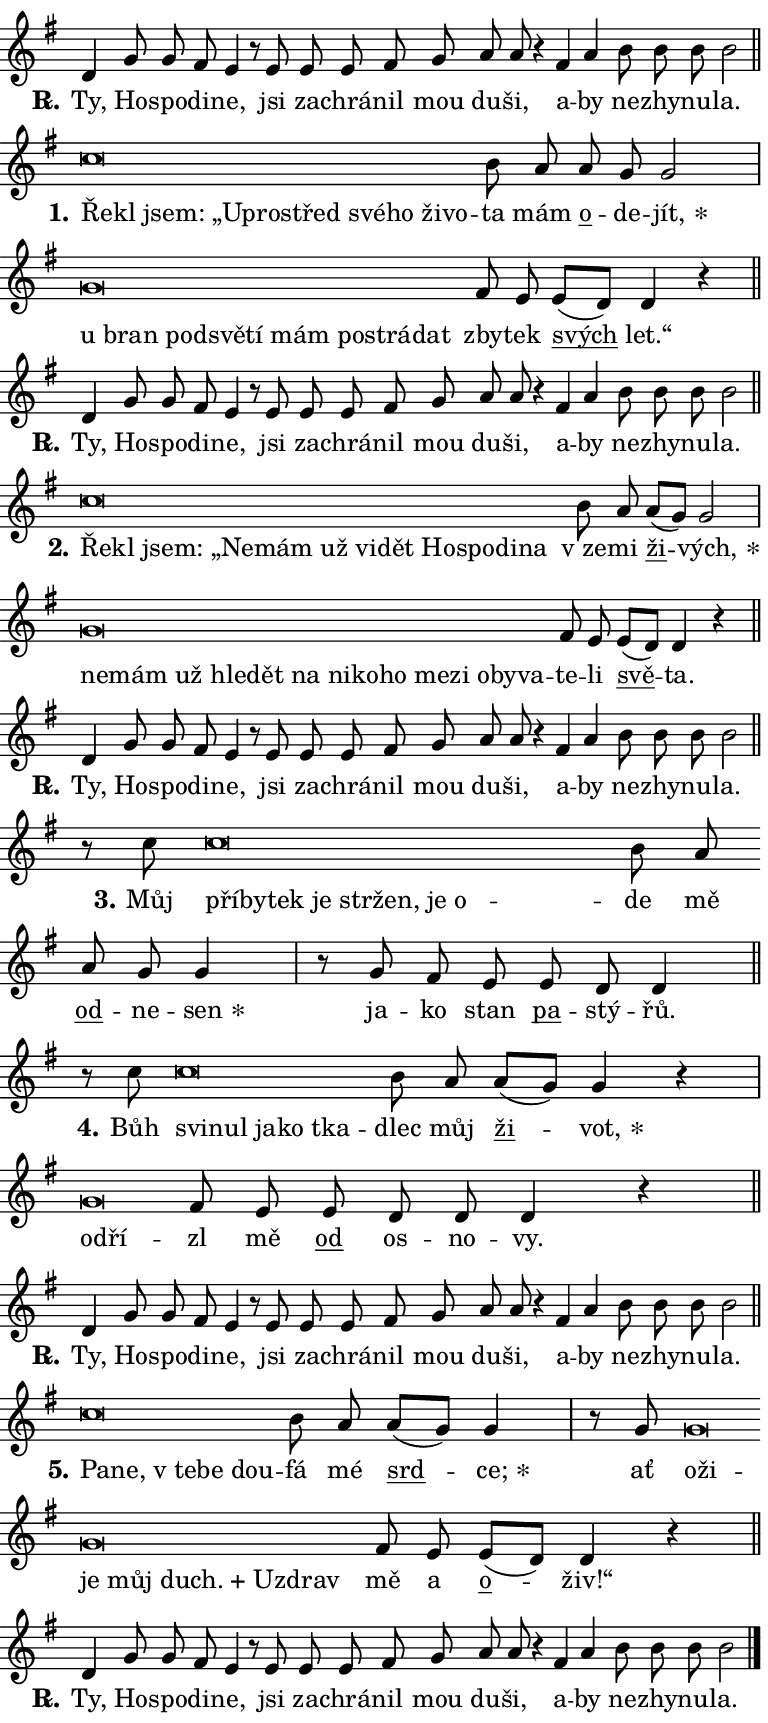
\version "2.24.0"
\header { tagline = "" }
\paper {
  indent = 0\cm
  top-margin = 0\cm
  right-margin = 0.13\cm % to fit lyric hyphens
  bottom-margin = 0\cm
  left-margin = 0\cm
  paper-width = 13\cm
  page-breaking = #ly:one-page-breaking
  system-system-spacing.basic-distance = #11
  score-system-spacing.basic-distance = #11
  ragged-last = ##f
}


%% Author: Thomas Morley
%% https://lists.gnu.org/archive/html/lilypond-user/2020-05/msg00002.html
#(define (line-position grob)
"Returns position of @var[grob} in current system:
   @code{'start}, if at first time-step
   @code{'end}, if at last time-step
   @code{'middle} otherwise
"
  (let* ((col (ly:item-get-column grob))
         (ln (ly:grob-object col 'left-neighbor))
         (rn (ly:grob-object col 'right-neighbor))
         (col-to-check-left (if (ly:grob? ln) ln col))
         (col-to-check-right (if (ly:grob? rn) rn col))
         (break-dir-left
           (and
             (ly:grob-property col-to-check-left 'non-musical #f)
             (ly:item-break-dir col-to-check-left)))
         (break-dir-right
           (and
             (ly:grob-property col-to-check-right 'non-musical #f)
             (ly:item-break-dir col-to-check-right))))
        (cond ((eqv? 1 break-dir-left) 'start)
              ((eqv? -1 break-dir-right) 'end)
              (else 'middle))))

#(define (tranparent-at-line-position vctor)
  (lambda (grob)
  "Relying on @code{line-position} select the relevant enry from @var{vctor}.
Used to determine transparency,"
    (case (line-position grob)
      ((end) (not (vector-ref vctor 0)))
      ((middle) (not (vector-ref vctor 1)))
      ((start) (not (vector-ref vctor 2))))))

noteHeadBreakVisibility =
#(define-music-function (break-visibility)(vector?)
"Makes @code{NoteHead}s transparent relying on @var{break-visibility}"
#{
  \override NoteHead.transparent =
    #(tranparent-at-line-position break-visibility)
#})

#(define delete-ledgers-for-transparent-note-heads
  (lambda (grob)
    "Reads whether a @code{NoteHead} is transparent.
If so this @code{NoteHead} is removed from @code{'note-heads} from
@var{grob}, which is supposed to be @code{LedgerLineSpanner}.
As a result ledgers are not printed for this @code{NoteHead}"
    (let* ((nhds-array (ly:grob-object grob 'note-heads))
           (nhds-list
             (if (ly:grob-array? nhds-array)
                 (ly:grob-array->list nhds-array)
                 '()))
           ;; Relies on the transparent-property being done before
           ;; Staff.LedgerLineSpanner.after-line-breaking is executed.
           ;; This is fragile ...
           (to-keep
             (remove
               (lambda (nhd)
                 (ly:grob-property nhd 'transparent #f))
               nhds-list)))
      ;; TODO find a better method to iterate over grob-arrays, similiar
      ;; to filter/remove etc for lists
      ;; For now rebuilt from scratch
      (set! (ly:grob-object grob 'note-heads)  '())
      (for-each
        (lambda (nhd)
          (ly:pointer-group-interface::add-grob grob 'note-heads nhd))
        to-keep))))

squashNotes = {
  \override NoteHead.X-extent = #'(-0.2 . 0.2)
  \override NoteHead.Y-extent = #'(-0.75 . 0)
  \override NoteHead.stencil =
    #(lambda (grob)
       (let ((pos (ly:grob-property grob 'staff-position)))
         (begin
           (if (< pos -7) (display "ERROR: Lower brevis then expected\n") (display ""))
           (if (<= pos -6) ly:text-interface::print ly:note-head::print))))
}
unSquashNotes = {
  \revert NoteHead.X-extent
  \revert NoteHead.Y-extent
  \revert NoteHead.stencil
}

hideNotes = \noteHeadBreakVisibility #begin-of-line-visible
unHideNotes = \noteHeadBreakVisibility #all-visible

% work-around for resetting accidentals
% https://lilypond.org/doc/v2.23/Documentation/notation/displaying-rhythms#unmetered-music
cadenzaMeasure = {
  \cadenzaOff
  \partial 1024 s1024
  \cadenzaOn
}

#(define-markup-command (accent layout props text) (markup?)
  "Underline accented syllable"
  (interpret-markup layout props
    #{\markup \override #'(offset . 4.3) \underline { #text }#}))

responsum = \markup \concat {
  "R" \hspace #-1.05 \path #0.1 #'((moveto 0 0.07) (lineto 0.9 0.8)) \hspace #0.05 "."
}

spaceSize = #0.6828661417322834 % exact space size for TeX Gyre Schola

\layout {
  \context {
    \Staff
    \remove "Time_signature_engraver"
    \override LedgerLineSpanner.after-line-breaking = #delete-ledgers-for-transparent-note-heads
  }
  \context {
    \Lyrics {
      \override LyricSpace.minimum-distance = \spaceSize
      \override LyricText.font-name = #"TeX Gyre Schola"
      \override LyricText.font-size = 1
      \override StanzaNumber.font-name = #"TeX Gyre Schola Bold"
      \override StanzaNumber.font-size = 1
    }
  }
  \context {
    \Score 
    \override NoteHead.text =
      #(lambda (grob) 
        (let ((pos (ly:grob-property grob 'staff-position)))
          #{\markup {
            \combine
              \halign #-0.55 \raise #(if (= pos -6) 0 0.5) \override #'(thickness . 2) \draw-line #'(3.2 . 0)
              \musicglyph "noteheads.sM1"
          }#}))
  }
}

% magnetic-lyrics.ily
%
%   written by
%     Jean Abou Samra <jean@abou-samra.fr>
%     Werner Lemberg <wl@gnu.org>
%
%   adapted by
%     Jiri Hon <jiri.hon@gmail.com>
%
% Version 2022-Apr-15

% https://www.mail-archive.com/lilypond-user@gnu.org/msg149350.html

#(define (Left_hyphen_pointer_engraver context)
   "Collect syllable-hyphen-syllable occurrences in lyrics and store
them in properties.  This engraver only looks to the left.  For
example, if the lyrics input is @code{foo -- bar}, it does the
following.

@itemize @bullet
@item
Set the @code{text} property of the @code{LyricHyphen} grob between
@q{foo} and @q{bar} to @code{foo}.

@item
Set the @code{left-hyphen} property of the @code{LyricText} grob with
text @q{foo} to the @code{LyricHyphen} grob between @q{foo} and
@q{bar}.
@end itemize

Use this auxiliary engraver in combination with the
@code{lyric-@/text::@/apply-@/magnetic-@/offset!} hook."
   (let ((hyphen #f)
         (text #f))
     (make-engraver
      (acknowledgers
       ((lyric-syllable-interface engraver grob source-engraver)
        (set! text grob)))
      (end-acknowledgers
       ((lyric-hyphen-interface engraver grob source-engraver)
        ;(when (not (grob::has-interface grob 'lyric-space-interface))
          (set! hyphen grob)));)
      ((stop-translation-timestep engraver)
       (when (and text hyphen)
         (ly:grob-set-object! text 'left-hyphen hyphen))
       (set! text #f)
       (set! hyphen #f)))))

#(define (lyric-text::apply-magnetic-offset! grob)
   "If the space between two syllables is less than the value in
property @code{LyricText@/.details@/.squash-threshold}, move the right
syllable to the left so that it gets concatenated with the left
syllable.

Use this function as a hook for
@code{LyricText@/.after-@/line-@/breaking} if the
@code{Left_@/hyphen_@/pointer_@/engraver} is active."
   (let ((hyphen (ly:grob-object grob 'left-hyphen #f)))
     (when hyphen
       (let ((left-text (ly:spanner-bound hyphen LEFT)))
         (when (grob::has-interface left-text 'lyric-syllable-interface)
           (let* ((common (ly:grob-common-refpoint grob left-text X))
                  (this-x-ext (ly:grob-extent grob common X))
                  (left-x-ext
                   (begin
                     ;; Trigger magnetism for left-text.
                     (ly:grob-property left-text 'after-line-breaking)
                     (ly:grob-extent left-text common X)))
                  ;; `delta` is the gap width between two syllables.
                  (delta (- (interval-start this-x-ext)
                            (interval-end left-x-ext)))
                  (details (ly:grob-property grob 'details))
                  (threshold (assoc-get 'squash-threshold details 0.2)))
             (when (< delta threshold)
               (let* (;; We have to manipulate the input text so that
                      ;; ligatures crossing syllable boundaries are not
                      ;; disabled.  For languages based on the Latin
                      ;; script this is essentially a beautification.
                      ;; However, for non-Western scripts it can be a
                      ;; necessity.
                      (lt (ly:grob-property left-text 'text))
                      (rt (ly:grob-property grob 'text))
                      (is-space (grob::has-interface hyphen 'lyric-space-interface))
                      (space (if is-space " " ""))
                      (extra-delta (if is-space spaceSize 0))
                      ;; Append new syllable.
                      (ltrt-space (if (and (string? lt) (string? rt))
                                (string-append lt space rt)
                                (make-concat-markup (list lt space rt))))
                      ;; Right-align `ltrt` to the right side.
                      (ltrt-space-markup (grob-interpret-markup
                               grob
                               (make-translate-markup
                                (cons (interval-length this-x-ext) 0)
                                (make-right-align-markup ltrt-space)))))
                 (begin
                   ;; Don't print `left-text`.
                   (ly:grob-set-property! left-text 'stencil #f)
                   ;; Set text and stencil (which holds all collected
                   ;; syllables so far) and shift it to the left.
                   (ly:grob-set-property! grob 'text ltrt-space)
                   (ly:grob-set-property! grob 'stencil ltrt-space-markup)
                   (ly:grob-translate-axis! grob (- (- delta extra-delta)) X))))))))))


#(define (lyric-hyphen::displace-bounds-first grob)
   ;; Make very sure this callback isn't triggered too early.
   (let ((left (ly:spanner-bound grob LEFT))
         (right (ly:spanner-bound grob RIGHT)))
     (ly:grob-property left 'after-line-breaking)
     (ly:grob-property right 'after-line-breaking)
     (ly:lyric-hyphen::print grob)))

squashThreshold = #0.4

\layout {
  \context {
    \Lyrics
    \consists #Left_hyphen_pointer_engraver
    \override LyricText.after-line-breaking =
      #lyric-text::apply-magnetic-offset!
    \override LyricHyphen.stencil = #lyric-hyphen::displace-bounds-first
    \override LyricText.details.squash-threshold = \squashThreshold
    \override LyricHyphen.minimum-distance = 0
    \override LyricHyphen.minimum-length = \squashThreshold
  }
}

squashText = \override LyricText.details.squash-threshold = 9999
unSquashText = \override LyricText.details.squash-threshold = \squashThreshold

leftText = \override LyricText.self-alignment-X = #LEFT
unLeftText = \revert LyricText.self-alignment-X

starOffset = #(lambda (grob) 
                (let ((x_offset (ly:self-alignment-interface::aligned-on-x-parent grob)))
                  (if (= x_offset 0) 0 (+ x_offset 1.2))))

star = #(define-music-function (syllable)(string?)
"Append star separator at the end of a syllable"
#{
  \once \override LyricText.X-offset = #starOffset
  \lyricmode { \markup {
    #syllable
    \override #'((font-name . "TeX Gyre Schola Bold")) \hspace #0.2 \lower #0.65 \larger "*"
  } }
#})

starAccent = #(define-music-function (syllable)(string?)
"Append star separator at the end of a syllable and make accent"
#{
  \once \override LyricText.X-offset = #starOffset
  \lyricmode { \markup {
    \accent #syllable
    \override #'((font-name . "TeX Gyre Schola Bold")) \hspace #0.2 \lower #0.65 \larger "*"
  } }
#})

breath = #(define-music-function (syllable)(string?)
"Append breathing indicator at the end of a syllable"
#{
  \lyricmode { \markup { #syllable "+" } }
#})

optionalBreath = #(define-music-function (syllable)(string?)
"Append optional breathing indicator at the end of a syllable"
#{
  \lyricmode { \markup { #syllable "(+)" } }
#})


\score {
    <<
        \new Voice = "melody" { \cadenzaOn \key g \major \relative { d'4 g8 g fis e4 r8 e8 \bar "" e e \bar "" fis g \bar "" a a r4 \bar "" fis a b8 b b b2 \cadenzaMeasure \bar "||" \break } }
        \new Lyrics \lyricsto "melody" { \lyricmode { \set stanza = \responsum
Ty, Ho -- spo -- di -- ne, jsi za -- chrá -- nil mou du -- ši, a -- by ne -- zhy -- nu -- la. } }
    >>
    \layout {}
}

\score {
    <<
        \new Voice = "melody" { \cadenzaOn \key g \major \relative { \squashNotes c''\breve*1/16 \hideNotes \breve*1/16 \bar "" \breve*1/16 \bar "" \breve*1/16 \bar "" \breve*1/16 \bar "" \breve*1/16 \bar "" \breve*1/16 \bar "" \breve*1/16 \bar "" \breve*1/16 \breve*1/16 \bar "" \unHideNotes \unSquashNotes b8 a \bar "" a g g2 \cadenzaMeasure \bar "|" \squashNotes g\breve*1/16 \hideNotes \breve*1/16 \bar "" \breve*1/16 \bar "" \breve*1/16 \bar "" \breve*1/16 \bar "" \breve*1/16 \bar "" \breve*1/16 \bar "" \breve*1/16 \breve*1/16 \bar "" \unHideNotes \unSquashNotes fis8 e \bar "" e[( d)] d4 r \cadenzaMeasure \bar "||" \break } }
        \new Lyrics \lyricsto "melody" { \lyricmode { \set stanza = "1."
\leftText Ře -- \squashText kl jsem: „U -- pro -- střed své -- ho ži -- vo -- \unLeftText \unSquashText ta mám \markup \accent o -- de -- \star jít, \leftText u \squashText bran pod -- svě -- tí mám po -- strá -- dat \unLeftText \unSquashText zby -- tek \markup \accent svých let.“ } }
    >>
    \layout {}
}

\score {
    <<
        \new Voice = "melody" { \cadenzaOn \key g \major \relative { d'4 g8 g fis e4 r8 e8 \bar "" e e \bar "" fis g \bar "" a a r4 \bar "" fis a b8 b b b2 \cadenzaMeasure \bar "||" \break } }
        \new Lyrics \lyricsto "melody" { \lyricmode { \set stanza = \responsum
Ty, Ho -- spo -- di -- ne, jsi za -- chrá -- nil mou du -- ši, a -- by ne -- zhy -- nu -- la. } }
    >>
    \layout {}
}

\score {
    <<
        \new Voice = "melody" { \cadenzaOn \key g \major \relative { \squashNotes c''\breve*1/16 \hideNotes \breve*1/16 \bar "" \breve*1/16 \bar "" \breve*1/16 \bar "" \breve*1/16 \bar "" \breve*1/16 \bar "" \breve*1/16 \bar "" \breve*1/16 \bar "" \breve*1/16 \bar "" \breve*1/16 \bar "" \breve*1/16 \breve*1/16 \bar "" \unHideNotes \unSquashNotes b8 a \bar "" a[( g)] g2 \cadenzaMeasure \bar "|" \squashNotes g\breve*1/16 \hideNotes \breve*1/16 \bar "" \breve*1/16 \bar "" \breve*1/16 \bar "" \breve*1/16 \bar "" \breve*1/16 \bar "" \breve*1/16 \bar "" \breve*1/16 \bar "" \breve*1/16 \bar "" \breve*1/16 \bar "" \breve*1/16 \bar "" \breve*1/16 \bar "" \breve*1/16 \breve*1/16 \bar "" \unHideNotes \unSquashNotes fis8 e \bar "" e[( d)] d4 r \cadenzaMeasure \bar "||" \break } }
        \new Lyrics \lyricsto "melody" { \lyricmode { \set stanza = "2."
\leftText Ře -- \squashText kl jsem: „Ne -- mám už vi -- dět Ho -- spo -- di -- na \unLeftText \unSquashText "v ze" -- mi \markup \accent ži -- \star vých, \leftText ne -- \squashText mám už hle -- dět na ni -- ko -- ho me -- zi o -- by -- va -- \unLeftText \unSquashText te -- li \markup \accent svě -- ta. } }
    >>
    \layout {}
}

\score {
    <<
        \new Voice = "melody" { \cadenzaOn \key g \major \relative { d'4 g8 g fis e4 r8 e8 \bar "" e e \bar "" fis g \bar "" a a r4 \bar "" fis a b8 b b b2 \cadenzaMeasure \bar "||" \break } }
        \new Lyrics \lyricsto "melody" { \lyricmode { \set stanza = \responsum
Ty, Ho -- spo -- di -- ne, jsi za -- chrá -- nil mou du -- ši, a -- by ne -- zhy -- nu -- la. } }
    >>
    \layout {}
}

\score {
    <<
        \new Voice = "melody" { \cadenzaOn \key g \major \relative { r8 c''8 \squashNotes c\breve*1/16 \hideNotes \breve*1/16 \bar "" \breve*1/16 \bar "" \breve*1/16 \bar "" \breve*1/16 \bar "" \breve*1/16 \bar "" \breve*1/16 \breve*1/16 \bar "" \unHideNotes \unSquashNotes b8 a \bar "" a g g4 \cadenzaMeasure \bar "|" r8 g fis8 e \bar "" e d d4 \cadenzaMeasure \bar "||" \break } }
        \new Lyrics \lyricsto "melody" { \lyricmode { \set stanza = "3."
Můj \leftText pří -- \squashText by -- tek je str -- žen, je o -- \unLeftText \unSquashText de mě \markup \accent od -- ne -- \star sen ja -- ko stan \markup \accent pa -- stý -- řů. } }
    >>
    \layout {}
}

\score {
    <<
        \new Voice = "melody" { \cadenzaOn \key g \major \relative { r8 c''8 \squashNotes c\breve*1/16 \hideNotes \breve*1/16 \bar "" \breve*1/16 \bar "" \breve*1/16 \breve*1/16 \bar "" \unHideNotes \unSquashNotes b8 a \bar "" a[( g)] g4 r \cadenzaMeasure \bar "|" \squashNotes g\breve*1/16 \hideNotes \breve*1/16 \bar "" \unHideNotes \unSquashNotes fis8 e \bar "" e d d d4 r \cadenzaMeasure \bar "||" \break } }
        \new Lyrics \lyricsto "melody" { \lyricmode { \set stanza = "4."
Bůh \leftText svi -- \squashText nul ja -- ko tka -- \unLeftText \unSquashText dlec můj \markup \accent ži -- \star vot, \leftText od -- \squashText ří -- \unLeftText \unSquashText zl mě \markup \accent od os -- no -- vy. } }
    >>
    \layout {}
}

\score {
    <<
        \new Voice = "melody" { \cadenzaOn \key g \major \relative { d'4 g8 g fis e4 r8 e8 \bar "" e e \bar "" fis g \bar "" a a r4 \bar "" fis a b8 b b b2 \cadenzaMeasure \bar "||" \break } }
        \new Lyrics \lyricsto "melody" { \lyricmode { \set stanza = \responsum
Ty, Ho -- spo -- di -- ne, jsi za -- chrá -- nil mou du -- ši, a -- by ne -- zhy -- nu -- la. } }
    >>
    \layout {}
}

\score {
    <<
        \new Voice = "melody" { \cadenzaOn \key g \major \relative { \squashNotes c''\breve*1/16 \hideNotes \breve*1/16 \bar "" \breve*1/16 \bar "" \breve*1/16 \breve*1/16 \bar "" \unHideNotes \unSquashNotes b8 a \bar "" a[( g)] g4 \cadenzaMeasure \bar "|" r8 g8 \squashNotes g\breve*1/16 \hideNotes \breve*1/16 \bar "" \breve*1/16 \bar "" \breve*1/16 \bar "" \breve*1/16 \bar "" \breve*1/16 \breve*1/16 \bar "" \unHideNotes \unSquashNotes fis8 e \bar "" e[( d)] d4 r \cadenzaMeasure \bar "||" \break } }
        \new Lyrics \lyricsto "melody" { \lyricmode { \set stanza = "5."
\leftText Pa -- \squashText ne, "v te" -- be dou -- \unLeftText \unSquashText fá mé \markup \accent srd -- \star ce; ať \leftText o -- \squashText ži -- je můj \breath "duch." Uz -- drav \unLeftText \unSquashText mě a \markup \accent o -- živ!“ } }
    >>
    \layout {}
}

\score {
    <<
        \new Voice = "melody" { \cadenzaOn \key g \major \relative { d'4 g8 g fis e4 r8 e8 \bar "" e e \bar "" fis g \bar "" a a r4 \bar "" fis a b8 b b b2 \cadenzaMeasure \bar "||" \break } \bar "|." }
        \new Lyrics \lyricsto "melody" { \lyricmode { \set stanza = \responsum
Ty, Ho -- spo -- di -- ne, jsi za -- chrá -- nil mou du -- ši, a -- by ne -- zhy -- nu -- la. } }
    >>
    \layout {}
}
